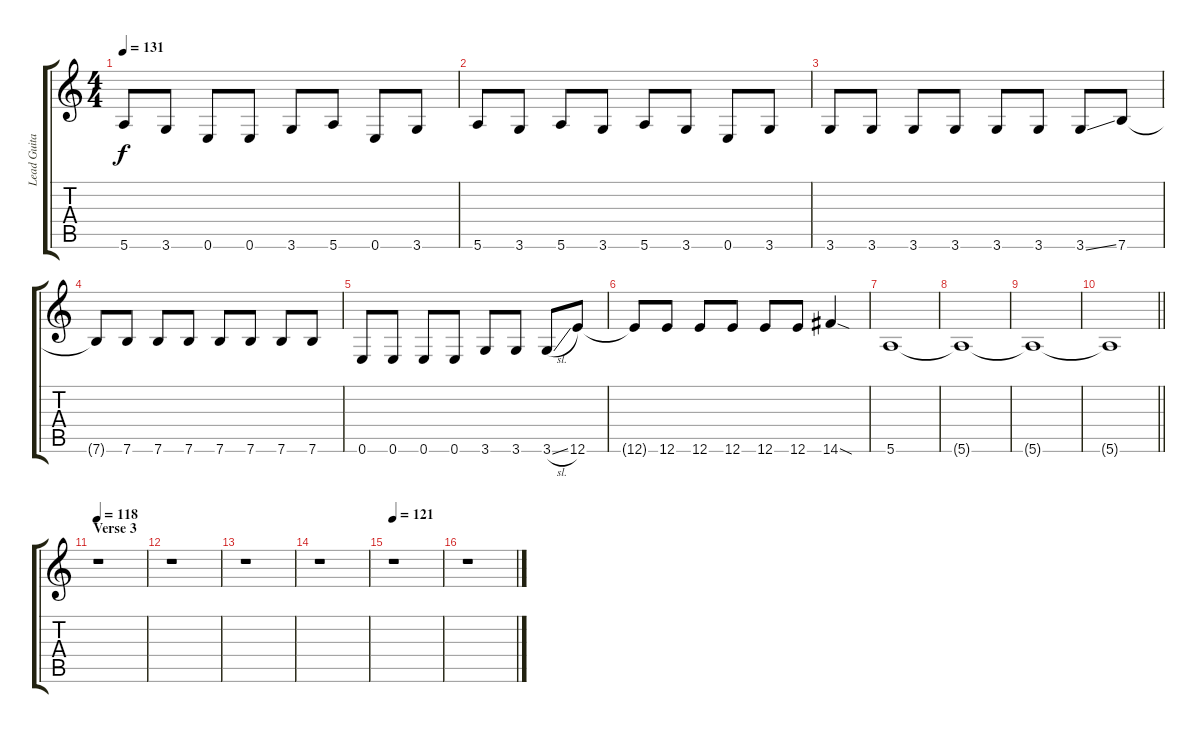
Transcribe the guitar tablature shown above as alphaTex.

\track ("Lead Guitar 1 (Distortion w/Octaver)" "Lead Guita") {instrument overdrivenguitar}
\staff {score tabs}
\tuning (E4 B3 G3 D3 A2 E2) {hide}
\ts (4 4)
\tempo 131
\clef g2
\ks c
5.6.8{dy f} 3.6.8 0.6.8 0.6.8 3.6.8 5.6.8 0.6.8 3.6.8 |
5.6.8 3.6.8 5.6.8 3.6.8 5.6.8 3.6.8 0.6.8 3.6.8 |
3.6.8 3.6.8 3.6.8 3.6.8 3.6.8 3.6.8 3.6{ss}.8 7.6.8 |
7.6{t}.8 7.6.8 7.6.8 7.6.8 7.6.8 7.6.8 7.6.8 7.6.8 |
0.6.8 0.6.8 0.6.8 0.6.8 3.6.8 3.6.8 3.6{sl}.8 12.6.8 |
12.6{t}.8 12.6.8 12.6.8 12.6.8 12.6.8 12.6.8 14.6{sod}.4 |
5.6.1{volume 0} |
5.6{t}.1 |
5.6{t}.1 |
\barLineRight lightlight
5.6{t}.1 |
\section ("" "Verse 3")
\tempo 118
r.1 |
r.1 |
r.1 |
r.1 |
\tempo 121
r.1 |
r.1
